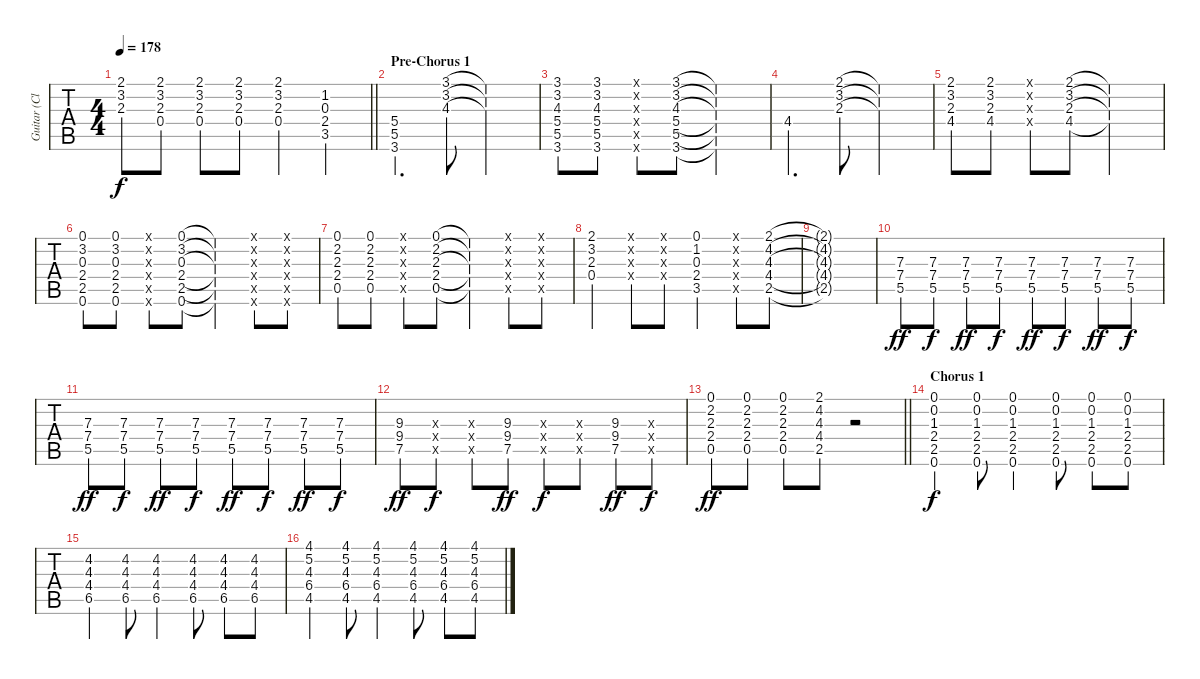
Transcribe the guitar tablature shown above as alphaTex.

\track ("Guitar (Clean)" "Guitar (Cl") {instrument electricguitarclean}
\staff {tabs}
\tuning (E4 B3 G3 D3 A2 E2) {hide}
\ts (4 4)
\tempo 178
\clef g2
\barLineRight lightlight
\ks d
(2.1{t} 3.2{t} 2.3{t}).8{dy f} (2.1 3.2 2.3 0.4).8 (2.1 3.2 2.3 0.4).8 (2.1 3.2 2.3 0.4).8 (2.1 3.2 2.3 0.4).4 (1.2 0.3 2.4 3.5).4 |
\section ("" "Pre-Chorus 1")
(5.4 5.5 3.6).4{d} (3.1 3.2 4.3).8 (3.1{t} 3.2{t} 4.3{t}).2 |
(3.1 3.2 4.3 5.4 5.5 3.6).8 (3.1 3.2 4.3 5.4 5.5 3.6).8 (3.1{x} 3.2{x} 4.3{x} 5.4{x} 5.5{x} 3.6{x}).8 (3.1 3.2 4.3 5.4 5.5 3.6).8 (3.1{t} 3.2{t} 4.3{t} 5.4{t} 5.5{t} 3.6{t}).2 |
4.4.4{d} (2.1 3.2 2.3).8 (2.1{t} 3.2{t} 2.3{t}).2 |
(2.1 3.2 2.3 4.4).8 (2.1 3.2 2.3 4.4).8 (2.1{x} 3.2{x} 2.3{x} 0.4{x}).8 (2.1 3.2 2.3 4.4).8 (2.1{t} 3.2{t} 2.3{t} 4.4{t}).2 |
(0.1 3.2 0.3 2.4 2.5 0.6).8 (0.1 3.2 0.3 2.4 2.5 0.6).8 (0.1{x} 3.2{x} 0.3{x} 2.4{x} 2.5{x} 0.6{x}).8 (0.1 3.2 0.3 2.4 2.5 0.6).8 (0.1{t} 3.2{t} 0.3{t} 2.4{t} 2.5{t} 0.6{t}).4 (0.1{x} 3.2{x} 0.3{x} 2.4{x} 2.5{x} 0.6{x}).8 (0.1{x} 3.2{x} 0.3{x} 2.4{x} 2.5{x} 0.6{x}).8 |
(0.1 2.2 2.3 2.4 0.5).8 (0.1 2.2 2.3 2.4 0.5).8 (0.1{x} 2.2{x} 2.3{x} 2.4{x} 0.5{x}).8 (0.1 2.2 2.3 2.4 0.5).8 (0.1{t} 2.2{t} 2.3{t} 2.4{t} 0.5{t}).4 (0.1{x} 2.2{x} 2.3{x} 2.4{x} 0.5{x}).8 (0.1{x} 2.2{x} 2.3{x} 2.4{x} 0.5{x}).8 |
(2.1 3.2 2.3 0.4).4 (2.1{x} 3.2{x} 2.3{x} 0.4{x}).8 (2.1{x} 3.2{x} 2.3{x} 0.4{x}).8 (0.1 1.2 0.3 2.4 3.5).4 (0.1{x} 1.2{x} 0.3{x} 2.4{x} 3.5{x}).8 (2.1 4.2 4.3 4.4 2.5).8 |
(2.1{t} 4.2{t} 4.3{t} 4.4{t} 2.5{t}).1 |
(7.3{ac} 7.4{ac} 5.5{ac}).8{dy ff} (7.3 7.4 5.5).8{dy f} (7.3{ac} 7.4{ac} 5.5{ac}).8{dy ff} (7.3 7.4 5.5).8{dy f} (7.3{ac} 7.4{ac} 5.5{ac}).8{dy ff} (7.3 7.4 5.5).8{dy f} (7.3{ac} 7.4{ac} 5.5{ac}).8{dy ff} (7.3 7.4 5.5).8{dy f} |
(7.3{ac} 7.4{ac} 5.5{ac}).8{dy ff} (7.3 7.4 5.5).8{dy f} (7.3{ac} 7.4{ac} 5.5{ac}).8{dy ff} (7.3 7.4 5.5).8{dy f} (7.3{ac} 7.4{ac} 5.5{ac}).8{dy ff} (7.3 7.4 5.5).8{dy f} (7.3{ac} 7.4{ac} 5.5{ac}).8{dy ff} (7.3 7.4 5.5).8{dy f} |
(9.3{ac} 9.4{ac} 7.5{ac}).8{dy ff} (9.3{x} 9.4{x} 7.5{x}).8{dy f} (9.3{x} 9.4{x} 7.5{x}).8 (9.3{ac} 9.4{ac} 7.5{ac}).8{dy ff} (9.3{x} 9.4{x} 7.5{x}).8{dy f} (9.3{x} 9.4{x} 7.5{x}).8 (9.3{ac} 9.4{ac} 7.5{ac}).8{dy ff} (9.3{x} 9.4{x} 7.5{x}).8{dy f} |
\barLineRight lightlight
(0.1{ac} 2.2{ac} 2.3{ac} 2.4{ac} 0.5{ac}).8{dy ff} (0.1{ac} 2.2{ac} 2.3{ac} 2.4{ac} 0.5{ac}).8 (0.1{ac} 2.2{ac} 2.3{ac} 2.4{ac} 0.5{ac}).8 (2.1{ac} 4.2{ac} 4.3{ac} 4.4{ac} 2.5{ac}).8 r.2 |
\section ("" "Chorus 1")
\ks e
(0.1 0.2 1.3 2.4 2.5 0.6).4{dy f} (0.1 0.2 1.3 2.4 2.5 0.6).8 (0.1 0.2 1.3 2.4 2.5 0.6).4 (0.1 0.2 1.3 2.4 2.5 0.6).8 (0.1 0.2 1.3 2.4 2.5 0.6).8 (0.1 0.2 1.3 2.4 2.5 0.6).8 |
(4.2 4.3 4.4 6.5).4 (4.2 4.3 4.4 6.5).8 (4.2 4.3 4.4 6.5).4 (4.2 4.3 4.4 6.5).8 (4.2 4.3 4.4 6.5).8 (4.2 4.3 4.4 6.5).8 |
(4.1 5.2 4.3 6.4 4.5).4 (4.1 5.2 4.3 6.4 4.5).8 (4.1 5.2 4.3 6.4 4.5).4 (4.1 5.2 4.3 6.4 4.5).8 (4.1 5.2 4.3 6.4 4.5).8 (4.1 5.2 4.3 6.4 4.5).8
